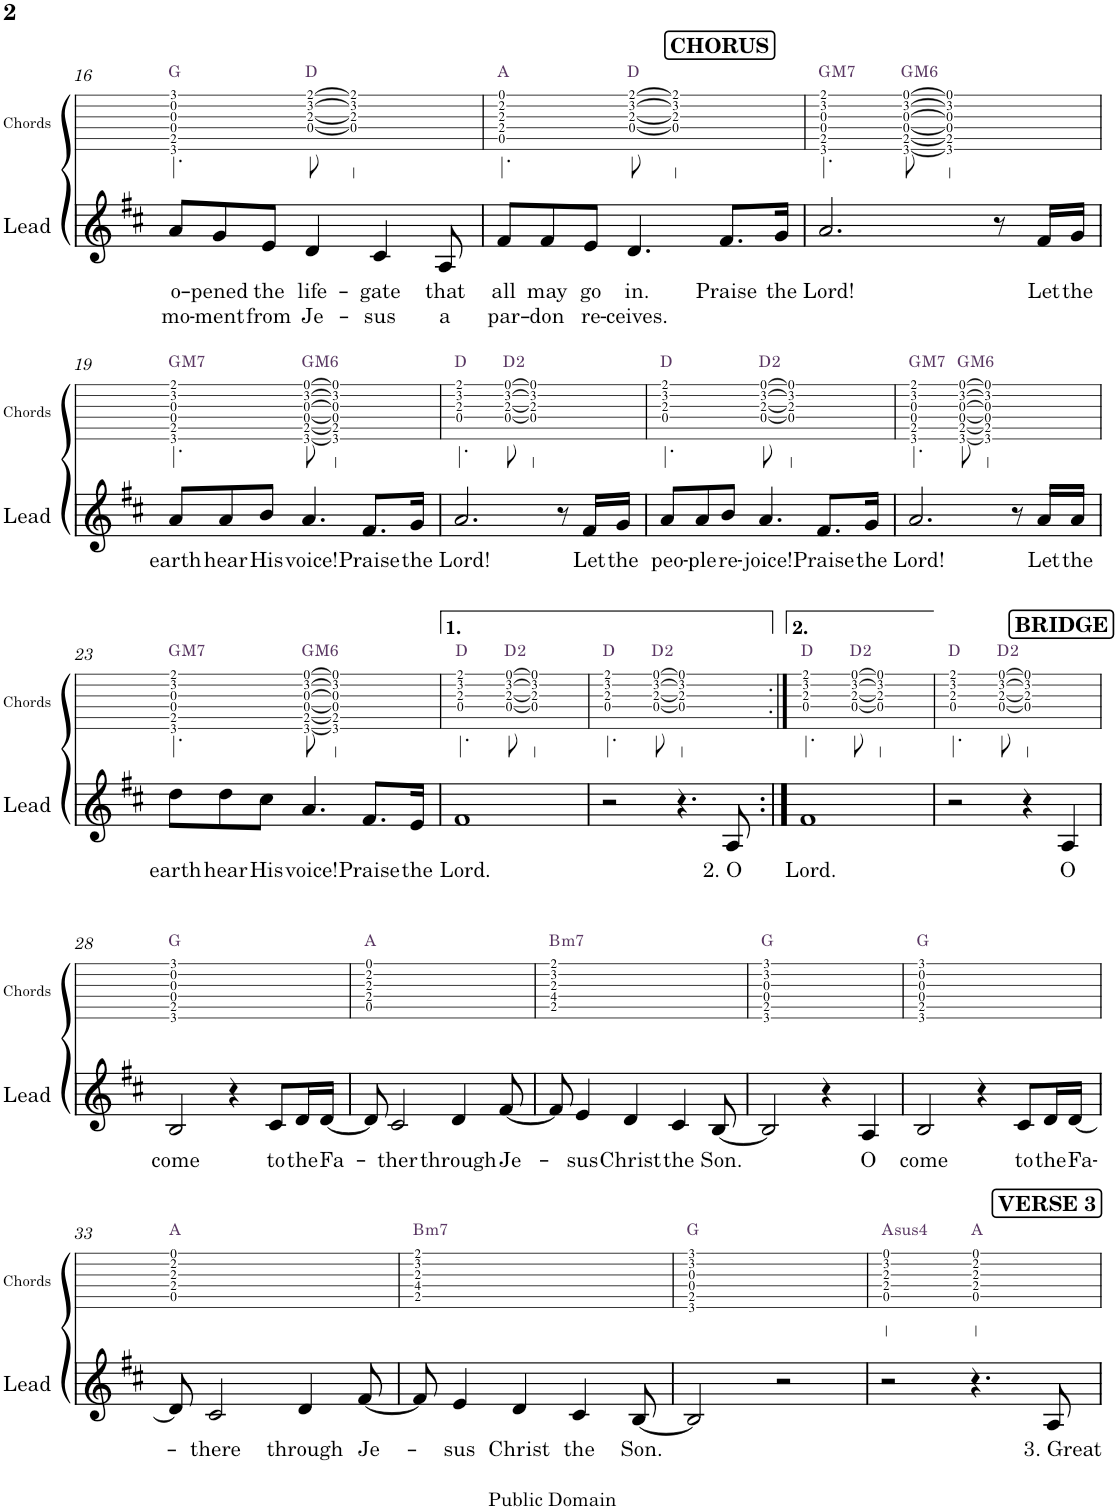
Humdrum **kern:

**kern	**text	**text	**kern	**harte
*part2	*part2	*part2	*part1	*part1
*staff2	*staff2	*staff2	*staff1	*
*I"Lead	*	*	*I"Chords	*
*I'Lead	*	*	*I'Chords	*
!!LO:PB:g=z
*clefG2	*	*	*	*
*k[f#c#]	*	*	*k[f#c#]	*
*M4/4	*	*	*M4/4	*
=16	=16	=16	=16	=16
!	!LO:LY:b	!LO:LY:b	!	!
8a/L	o-	mo-	4.GG\ 4.BB\ 4.D\ 4.G\ 4.B\ 4.g\	G:maj
!	!LO:LY:b	!LO:LY:b	!	!
8g/	-pened	-ment	.	.
!	!LO:LY:b	!LO:LY:b	!	!
8e/J	the	from	.	.
!	!LO:LY:b	!LO:LY:b	!	!
4d/	life-	Je-	[8D\ [8A\ [8d\ [8f#\	D:maj
.	.	.	2D\] 2A\] 2d\] 2f#\]	.
!	!LO:LY:b	!LO:LY:b	!	!
4c#/	-gate	-sus	.	.
!	!LO:LY:b	!LO:LY:b	!	!
8A/	that	a	.	.
!!LO:REH:place=s1:a:B:cj:t=CHORUS:qo=3
=17	=17	=17	=17	=17
!	!LO:LY:b	!LO:LY:b	!	!
8f#/L	all	par-	4.AA\ 4.E\ 4.A\ 4.c#\ 4.e\	A:maj
!	!LO:LY:b	!LO:LY:b	!	!
8f#/	may	-don	.	.
!	!LO:LY:b	!LO:LY:b	!	!
8e/J	go	re-	.	.
!	!LO:LY:b	!LO:LY:b	!	!
4.d/	in.	-ceives.	[8D\ [8A\ [8d\ [8f#\	D:maj
.	.	.	2D\] 2A\] 2d\] 2f#\]	.
!	!LO:LY:b	!	!	!
8.f#/L	Praise	.	.	.
!	!LO:LY:b	!	!	!
16g/Jk	the	.	.	.
=18	=18	=18	=18	=18
!	!LO:LY:b	!	!	!LO:H:kt=M7
2.a/	Lord!	.	4.GG\ 4.BB\ 4.D\ 4.G\ 4.d\ 4.f#\	G:maj7
!	!	!	!	!LO:H:kt=M6
.	.	.	[8GG\ [8BB\ [8D\ [8G\ [8d\ [8e\	G:maj6
.	.	.	2GG\] 2BB\] 2D\] 2G\] 2d\] 2e\]	.
8r	.	.	.	.
!	!LO:LY:b	!	!	!
16f#/LL	Let	.	.	.
!	!LO:LY:b	!	!	!
16g/JJ	the	.	.	.
!!LO:LB:g=z
=19	=19	=19	=19	=19
!	!LO:LY:b	!	!	!LO:H:kt=M7
8a/L	earth	.	4.GG\ 4.BB\ 4.D\ 4.G\ 4.d\ 4.f#\	G:maj7
!	!LO:LY:b	!	!	!
8a/	hear	.	.	.
!	!LO:LY:b	!	!	!
8b/J	His	.	.	.
!	!LO:LY:b	!	!	!LO:H:kt=M6
4.a/	voice!	.	[8GG\ [8BB\ [8D\ [8G\ [8d\ [8e\	G:maj6
.	.	.	2GG\] 2BB\] 2D\] 2G\] 2d\] 2e\]	.
!	!LO:LY:b	!	!	!
8.f#/L	Praise	.	.	.
!	!LO:LY:b	!	!	!
16g/Jk	the	.	.	.
=20	=20	=20	=20	=20
!	!LO:LY:b	!	!	!
2.a/	Lord!	.	4.D\ 4.A\ 4.d\ 4.f#\	D:maj
.	.	.	[8D\ [8A\ [8d\ [8e\	D:maj(2)
.	.	.	2D\] 2A\] 2d\] 2e\]	.
8r	.	.	.	.
!	!LO:LY:b	!	!	!
16f#/LL	Let	.	.	.
!	!LO:LY:b	!	!	!
16g/JJ	the	.	.	.
=21	=21	=21	=21	=21
!	!LO:LY:b	!	!	!
8a/L	peo-	.	4.D\ 4.A\ 4.d\ 4.f#\	D:maj
!	!LO:LY:b	!	!	!
8a/	-ple	.	.	.
!	!LO:LY:b	!	!	!
8b/J	re-	.	.	.
!	!LO:LY:b	!	!	!
4.a/	-joice!	.	[8D\ [8A\ [8d\ [8e\	D:maj(2)
.	.	.	2D\] 2A\] 2d\] 2e\]	.
!	!LO:LY:b	!	!	!
8.f#/L	Praise	.	.	.
!	!LO:LY:b	!	!	!
16g/Jk	the	.	.	.
=22	=22	=22	=22	=22
!	!LO:LY:b	!	!	!LO:H:kt=M7
2.a/	Lord!	.	4.GG\ 4.BB\ 4.D\ 4.G\ 4.d\ 4.f#\	G:maj7
!	!	!	!	!LO:H:kt=M6
.	.	.	[8GG\ [8BB\ [8D\ [8G\ [8d\ [8e\	G:maj6
.	.	.	2GG\] 2BB\] 2D\] 2G\] 2d\] 2e\]	.
8r	.	.	.	.
!	!LO:LY:b	!	!	!
16a/LL	Let	.	.	.
!	!LO:LY:b	!	!	!
16a/JJ	the	.	.	.
!!LO:LB:g=z
=23	=23	=23	=23	=23
!	!LO:LY:b	!	!	!LO:H:kt=M7
8dd\L	earth	.	4.GG\ 4.BB\ 4.D\ 4.G\ 4.d\ 4.f#\	G:maj7
!	!LO:LY:b	!	!	!
8dd\	hear	.	.	.
!	!LO:LY:b	!	!	!
8cc#\J	His	.	.	.
!	!LO:LY:b	!	!	!LO:H:kt=M6
4.a/	voice!	.	[8GG\ [8BB\ [8D\ [8G\ [8d\ [8e\	G:maj6
.	.	.	2GG\] 2BB\] 2D\] 2G\] 2d\] 2e\]	.
!	!LO:LY:b	!	!	!
8.f#/L	Praise	.	.	.
!	!LO:LY:b	!	!	!
16e/Jk	the	.	.	.
=24	=24	=24	=24	=24
!	!LO:LY:b	!	!	!
1f#	Lord.	.	4.D\ 4.A\ 4.d\ 4.f#\	D:maj
.	.	.	[8D\ [8A\ [8d\ [8e\	D:maj(2)
.	.	.	2D\] 2A\] 2d\] 2e\]	.
=25	=25	=25	=25	=25
2r	.	.	4.D\ 4.A\ 4.d\ 4.f#\	D:maj
.	.	.	[8D\ [8A\ [8d\ [8e\	D:maj(2)
4.r	.	.	2D\] 2A\] 2d\] 2e\]	.
!	!LO:LY:b	!	!	!
8A/	2. O	.	.	.
=26:|!	=26:|!	=26:|!	=26:|!	=26:|!
!	!LO:LY:b	!	!	!
1f#	Lord.	.	4.D\ 4.A\ 4.d\ 4.f#\	D:maj
.	.	.	[8D\ [8A\ [8d\ [8e\	D:maj(2)
.	.	.	2D\] 2A\] 2d\] 2e\]	.
!!LO:REH:place=s1:a:B:cj:t=BRIDGE:qo=3
=27	=27	=27	=27	=27
2r	.	.	4.D\ 4.A\ 4.d\ 4.f#\	D:maj
.	.	.	[8D\ [8A\ [8d\ [8e\	D:maj(2)
4r	.	.	2D\] 2A\] 2d\] 2e\]	.
!	!LO:LY:b	!	!	!
4A/	O	.	.	.
!!LO:LB:g=z
=28	=28	=28	=28	=28
!	!LO:LY:b	!	!	!
2B/	come	.	1GG 1BB 1D 1G 1B 1g	G:maj
4r	.	.	.	.
!	!LO:LY:b	!	!	!
8c#/L	to	.	.	.
!	!LO:LY:b	!	!	!
16d/L	the	.	.	.
!	!LO:LY:b	!	!	!
[16d/JJ	Fa-	.	.	.
=29	=29	=29	=29	=29
8d/]	.	.	1AA 1E 1A 1c# 1e	A:maj
!	!LO:LY:b	!	!	!
2c#/	-ther	.	.	.
!	!LO:LY:b	!	!	!
4d/	through	.	.	.
!	!LO:LY:b	!	!	!
[8f#/	Je-	.	.	.
=30	=30	=30	=30	=30
!	!	!	!	!LO:H:kt=m7
8f#/]	.	.	1BB 1F# 1A 1d 1f#	B:min7
!	!LO:LY:b	!	!	!
4e/	-sus	.	.	.
!	!LO:LY:b	!	!	!
4d/	Christ	.	.	.
!	!LO:LY:b	!	!	!
4c#/	the	.	.	.
!	!LO:LY:b	!	!	!
[8B/	Son.	.	.	.
=31	=31	=31	=31	=31
2B/]	.	.	1GG 1BB 1D 1G 1d 1g	G:maj
4r	.	.	.	.
!	!LO:LY:b	!	!	!
4A/	O	.	.	.
=32	=32	=32	=32	=32
!	!LO:LY:b	!	!	!
2B/	come	.	1GG 1BB 1D 1G 1B 1g	G:maj
4r	.	.	.	.
!	!LO:LY:b	!	!	!
8c#/L	to	.	.	.
!	!LO:LY:b	!	!	!
16d/L	the	.	.	.
!	!LO:LY:b	!	!	!
[16d/JJ	Fa-	.	.	.
!!LO:LB:g=z
=33	=33	=33	=33	=33
8d/]	.	.	1AA 1E 1A 1c# 1e	A:maj
!	!LO:LY:b	!	!	!
2c#/	-there	.	.	.
!	!LO:LY:b	!	!	!
4d/	through	.	.	.
!	!LO:LY:b	!	!	!
[8f#/	Je-	.	.	.
=34	=34	=34	=34	=34
!	!	!	!	!LO:H:kt=m7
8f#/]	.	.	1BB 1F# 1A 1d 1f#	B:min7
!	!LO:LY:b	!	!	!
4e/	-sus	.	.	.
!	!LO:LY:b	!	!	!
4d/	Christ	.	.	.
!	!LO:LY:b	!	!	!
4c#/	the	.	.	.
!	!LO:LY:b	!	!	!
[8B/	Son.	.	.	.
=35	=35	=35	=35	=35
2B/]	.	.	1GG 1BB 1D 1G 1d 1g	G:maj
2r	.	.	.	.
!!LO:REH:place=s1:a:B:cj:t=VERSE 3:qo=3.5
=36	=36	=36	=36	=36
!	!	!	!	!LO:H:kt=4
2r	.	.	2AA\ 2E\ 2A\ 2d\ 2e\	A:sus4
4.r	.	.	2AA\ 2E\ 2A\ 2c#\ 2e\	A:maj
!	!LO:LY:b	!	!	!
8A/	3. Great	.	.	.
=	=	=	=	=
*-	*-	*-	*-	*-
